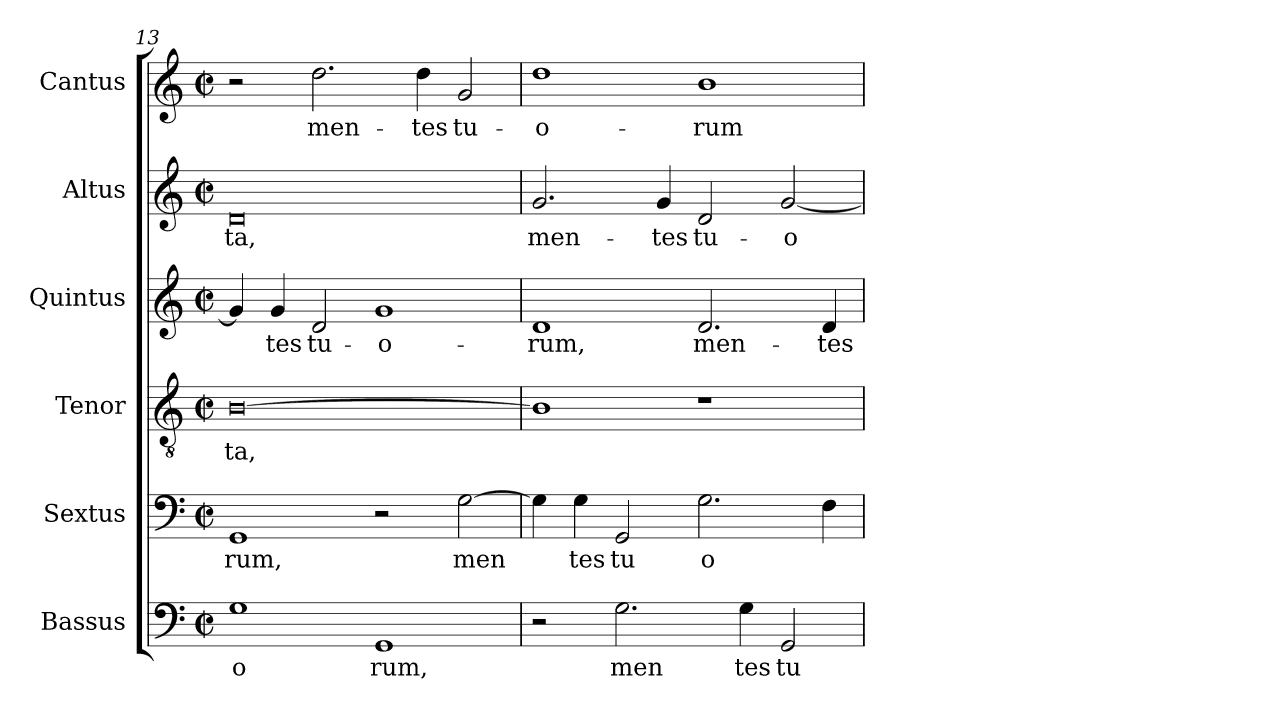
**kern	**text	**kern	**text	**kern	**text	**kern	**text	**kern	**text	**kern	**text
*part6	*part6	*part5	*part5	*part4	*part4	*part3	*part3	*part2	*part2	*part1	*part1
*staff6	*staff6	*staff5	*staff5	*staff4	*staff4	*staff3	*staff3	*staff2	*staff2	*staff1	*staff1
*I"Bassus	*	*I"Sextus	*	*I"Tenor	*	*I"Quintus	*	*I"Altus	*	*I"Cantus	*
*I'Bassus	*	*I'Sextus	*	*I'Tenor	*	*I'Quintus	*	*I'Altus	*	*I'Cantus	*
!!LO:LB:g=z
*clefF4	*	*clefF4	*	*clefGv2	*	*clefG2	*	*clefG2	*	*clefG2	*
*k[]	*	*k[]	*	*k[]	*	*k[]	*	*k[]	*	*k[]	*
*C:	*	*C:	*	*C:	*	*C:	*	*C:	*	*C:	*
*M2/2	*	*M2/2	*	*M2/2	*	*M2/2	*	*M2/2	*	*M2/2	*
*met(c|)	*	*met(c|)	*	*met(c|)	*	*met(c|)	*	*met(c|)	*	*met(c|)	*
=13	=13	=13	=13	=13	=13	=13	=13	=13	=13	=13	=13
!	!LO:LY:b:cj	!	!LO:LY:b:cj	!	!LO:LY:b:cj	!	!LO:LY:b:cj	!	!LO:LY:b:cj	!	!
1G	-o	1GG	rum,	[>0B	-ta,	4g/]	.	0d	ta,	2r	.
!	!	!	!	!	!	!	!LO:LY:b:cj	!	!	!	!
.	.	.	.	.	.	4g/	tes	.	.	.	.
!	!	!	!	!	!	!	!LO:LY:b:cj	!	!	!	!LO:LY:b:cj
.	.	.	.	.	.	2d/	tu-	.	.	2.dd\	men-
!	!LO:LY:b:cj	!	!	!	!	!	!LO:LY:b:cj	!	!	!	!
1GG	rum,	2r	.	.	.	1g	-o-	.	.	.	.
!	!	!	!	!	!	!	!	!	!	!	!LO:LY:b:cj
.	.	.	.	.	.	.	.	.	.	4dd\	-tes
!	!	!	!LO:LY:b:cj	!	!	!	!	!	!	!	!LO:LY:b:cj
.	.	[>2G\	men	.	.	.	.	.	.	2g/	tu-
=14	=14	=14	=14	=14	=14	=14	=14	=14	=14	=14	=14
!	!	!	!LO:LY:b:cj	!	!LO:LY:b:cj	!	!LO:LY:b:cj	!	!LO:LY:b:cj	!	!LO:LY:b:cj
2r	.	4G\]	.	1B]	.	1d	-rum,	2.g/	men-	1dd	-o-
!	!	!	!LO:LY:b:cj	!	!	!	!	!	!	!	!
.	.	4G\	tes	.	.	.	.	.	.	.	.
!	!LO:LY:b:cj	!	!LO:LY:b:cj	!	!	!	!	!	!	!	!
2.G\	men	2GG/	tu	.	.	.	.	.	.	.	.
!	!	!	!	!	!	!	!	!	!LO:LY:b:cj	!	!
.	.	.	.	.	.	.	.	4g/	-tes	.	.
!	!	!	!LO:LY:b:cj	!	!	!	!LO:LY:b:cj	!	!LO:LY:b:cj	!	!LO:LY:b:cj
.	.	2.G\	o	1r	.	2.d/	men-	2d/	tu-	1b	-rum
!	!LO:LY:b:cj	!	!	!	!	!	!	!	!	!	!
4G\	tes	.	.	.	.	.	.	.	.	.	.
!	!LO:LY:b:cj	!	!	!	!	!	!	!	!LO:LY:b:cj	!	!
2GG/	tu	.	.	.	.	.	.	[<2g/	-o-	.	.
!	!	!	!LO:LY:b:cj	!	!	!	!LO:LY:b:cj	!	!	!	!
.	.	4F\	.	.	.	4d/	-tes	.	.	.	.
=	=	=	=	=	=	=	=	=	=	=	=
*-	*-	*-	*-	*-	*-	*-	*-	*-	*-	*-	*-
